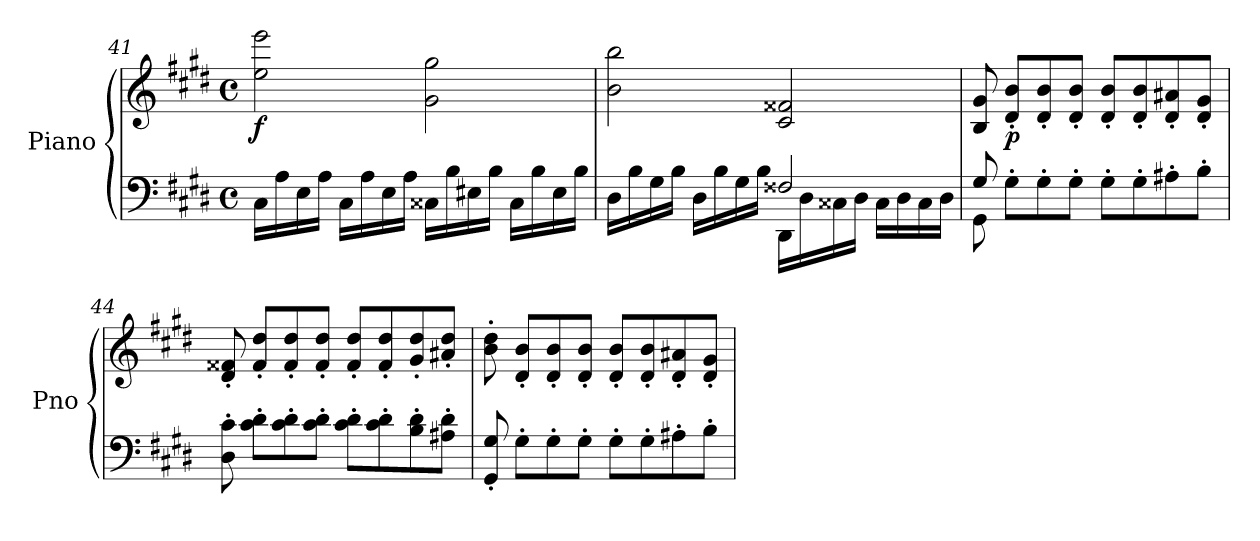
**kern	**kern	**dynam
*part1	*part1	*part1
*staff2	*staff1	*staff1/2
*I"Piano	*	*
*I'Pno	*	*
!!LO:LB:g=z
*clefF4	*clefG2	*
*k[f#c#g#d#]	*k[f#c#g#d#]	*
*M4/4	*M4/4	*
*met(c)	*met(c)	*
=41	=41	=41
!	!	!LO:DY:b
16C#\LL	2ee\ 2eee\	f
16A\	.	.
16E\	.	.
16A\JJ	.	.
16C#\LL	.	.
16A\	.	.
16E\	.	.
16A\JJ	.	.
16C##X\LL	2g#\ 2gg#\	.
16B\	.	.
16E#X\	.	.
16B\JJ	.	.
16C##\LL	.	.
16B\	.	.
16E#\	.	.
16B\JJ	.	.
=42	=42	=42
*^	*	*
2ryy	16D#\LL	2b\ 2bb\	.
.	16B\	.	.
.	16G#\	.	.
.	16B\JJ	.	.
.	16D#\LL	.	.
.	16B\	.	.
.	16G#\	.	.
.	16B\JJ	.	.
2F##X/	16DD#\LL	2c#/ 2f##X/	.
.	16D#\	.	.
.	16C##X\	.	.
.	16D#\JJ	.	.
.	16C##\LL	.	.
.	16D#\	.	.
.	16C##\	.	.
.	16D#\JJ	.	.
=43	=43	=43	=43
8G#/	8GG#\	8B/ 8g#/	.
!	!	!	!LO:DY:b
2..ryy	8G#'\L	8d#/' 8b/'L	p
.	8G#'\	8d#/' 8b/'	.
.	8G#'\J	8d#/' 8b/'J	.
.	8G#'\L	8d#/' 8b/'L	.
.	8G#'\	8d#/' 8b/'	.
.	8A#X'\	8d#/' 8a#X/'	.
.	8B'\J	8d#/' 8g#/'J	.
*v	*v	*	*
!!LO:LB:g=z
=44	=44	=44
8D#\' 8c#\'	8d#/' 8f##X/'	.
8c#\' 8d#\'L	8f##/' 8dd#/'L	.
8c#\' 8d#\'	8f##/' 8dd#/'	.
8c#\' 8d#\'J	8f##/' 8dd#/'J	.
8c#\' 8d#\'L	8f##/' 8dd#/'L	.
8c#\' 8d#\'	8f##/' 8dd#/'	.
8B\' 8d#\'	8g#/' 8dd#/'	.
8A#X\' 8d#\'J	8a#X/' 8dd#/'J	.
=45	=45	=45
8GG#/' 8G#/'	8b\' 8dd#\'	.
8G#'\L	8d#/' 8b/'L	.
8G#'\	8d#/' 8b/'	.
8G#'\J	8d#/' 8b/'J	.
8G#'\L	8d#/' 8b/'L	.
8G#'\	8d#/' 8b/'	.
8A#X'\	8d#/' 8a#X/'	.
8B'\J	8d#/' 8g#/'J	.
=	=	=
*-	*-	*-
